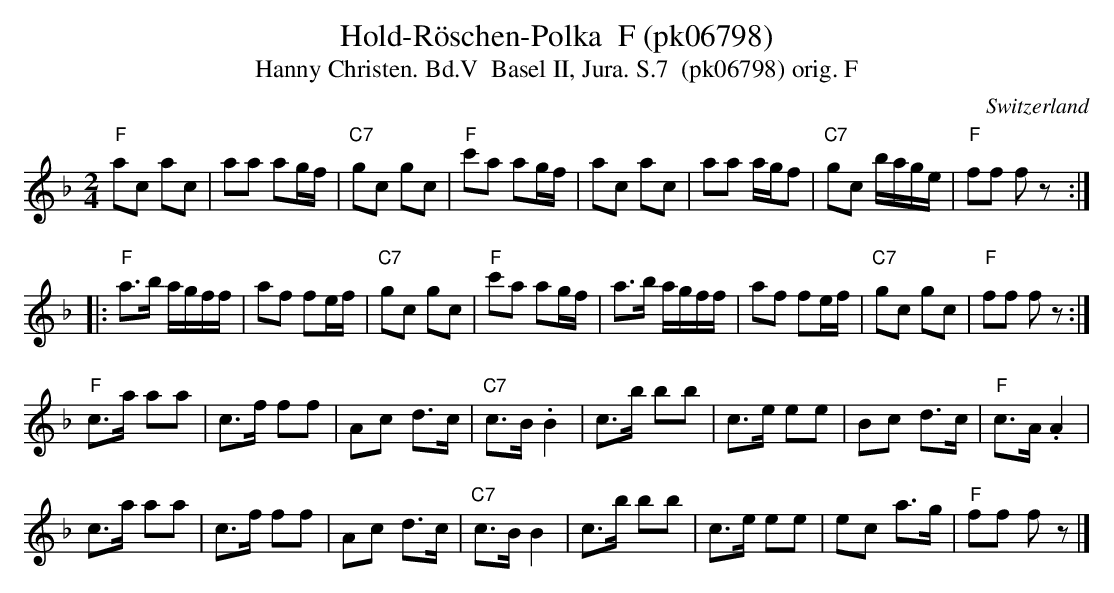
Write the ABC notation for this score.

X:1
T:Hold-Röschen-Polka  F (pk06798)
T:Hanny Christen. Bd.V  Basel II, Jura. S.7  (pk06798) orig. F
M:2/4
L:1/8
O:Switzerland
K:F major
"F"ac ac | aa ag/f/ | "C7"gc gc | "F"c'a ag/f/ | ac ac | aa a/g/f | "C7"gc b/a/g/e/ | "F"ff fz ::
"F"a>b a/g/f/f/ | af fe/f/ | "C7"gc gc | "F"c'a ag/f/ | a>b a/g/f/f/ | af fe/f/ | "C7"gc gc | "F"ff fz :|
"F"c>a aa | c>f ff |  Ac d>c | "C7"c>B.B2 | c>b bb | c>e ee | Bc d>c | "F"c>A.A2 |
c>a aa | c>f ff |  Ac d>c | "C7"c>BB2 | c>b bb | c>e ee | ec a>g | "F"ff fz |]
